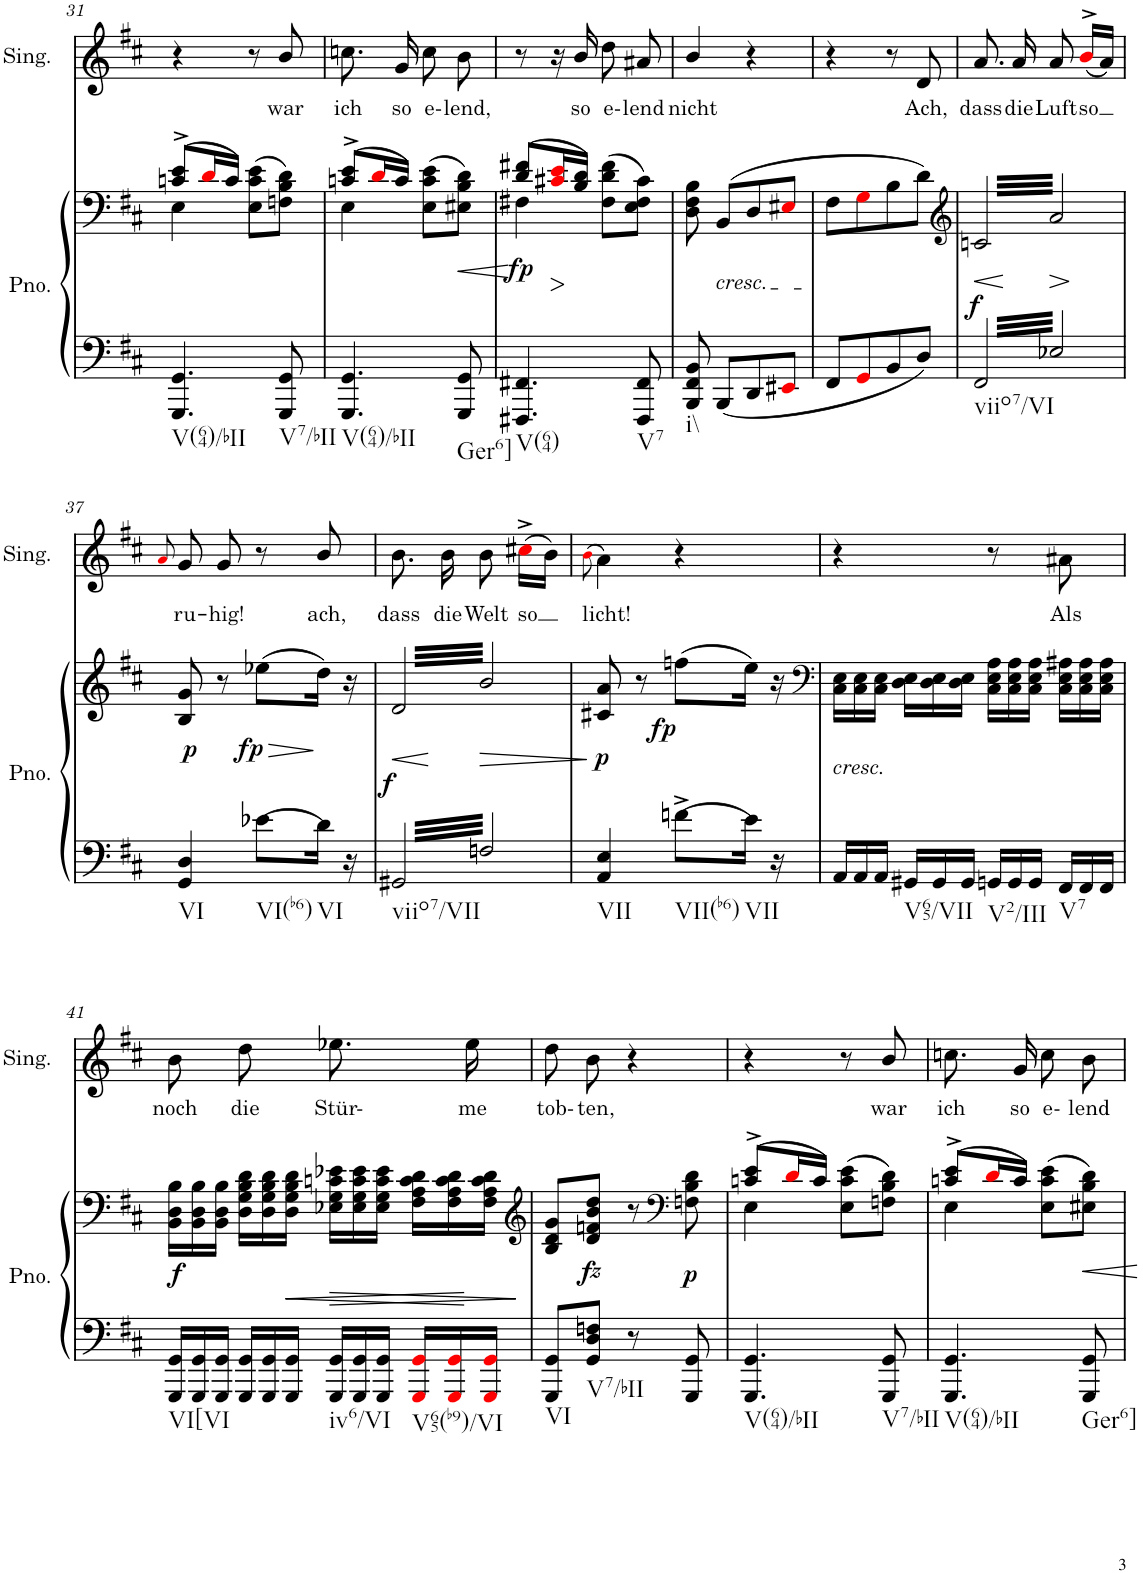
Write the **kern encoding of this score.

**kern	**kern	**dynam	**kern	**text
*part2	*part2	*part2	*part1	*part1
*staff3	*staff2	*staff2/3	*staff1	*staff1
*I"Pianoforte	*	*	*I"Singstimme	*
*I'Pno.	*	*	*I'Sing.	*
!!LO:PB:g=z
*clefF4	*clefF4	*	*clefG2	*
*k[f#c#]	*k[f#c#]	*	*k[f#c#]	*
*M2/4	*M2/4	*	*M2/4	*
=31	=31	=31	=31	=31
*	*^	*	*	*
!LO:TX:b:t=V(64)/bII	!	!	!	!	!
4.GGG/ 4.GG/	(>8cn/^ 8e/^L	4E\	.	4r	.
.	16di/L	.	.	.	.
.	16c/JJ)	.	.	.	.
.	(>8c\ 8e\L	8E\L	.	8r	.
!LO:TX:b:t=V7/bII	!	!	!	!	!
!	!	!	!	!	!LO:LY:b
8GGG/ 8GG/	8B\ 8d\J)	8Fn\J	.	8b/	war
=32	=32	=32	=32	=32	=32
!LO:TX:b:t=V(64)/bII	!	!	!	!	!
!	!	!	!	!	!LO:LY:b
4.GGG/ 4.GG/	(>8cn/^ 8e/^L	4E\	.	8.ccn\	ich
.	16di/L	.	.	.	.
!	!	!	!	!	!LO:LY:b
.	16c/JJ)	.	.	16g/	so
!	!	!	!	!	!LO:LY:b
.	(>8c\ 8e\L	8E\L	.	8cc\	e-
!LO:TX:b:t=Ger6]	!	!	!	!	!
!	!	!	!LO:HP:b	!	!LO:LY:b
8GGG/ 8GG/	8B\ 8d\J)	8E#X\J	<	8b\	lend,
*	*v	*v	*	*	*
.	.	[	.	.
=33	=33	=33	=33	=33
*	*^	*	*	*
!LO:TX:b:t=V(64)	!	!	!	!	!
!	!	!	!LO:DY:b	!	!
4.FFF#X/ 4.FF#X/	(>8d/ 8f#X/L	4F#X\	fp	8r	.
!	!	!	!LO:HP:b	!	!
.	16c#Xi/ 16ei/L	.	>	16r	.
!	!	!	!	!	!LO:LY:b
.	16B/ 16d/JJ)	.	]	16b/	so
!	!	!	!	!	!LO:LY:b
.	(>8d\ 8f#\L	8F#\L	.	8dd\	e-
!LO:TX:b:t=V7	!	!	!	!	!
!	!	!	!	!	!LO:LY:b
8FFF#/ 8FF#/	8F#\ 8c#\J)	8E\J	.	8a#X/	lend
=34	=34	=34	=34	=34	=34
!LO:TX:b:t=i\\	!	!	!	!	!
!	!	!	!	!	!LO:LY:b
*	*v	*v	*	*	*
8BBB/ 8FF#/ 8BB/	8D\ 8F#\ 8B\	.	4b/	nicht
!	!LO:TX:b:i:t=cresc.	!	!	!
8BBB/L	(8BB/L	.	.	.
8DD/	8D/	.	4r	.
8EE#Xi/J	8E#Xi/J	.	.	.
=35	=35	=35	=35	=35
8FF#/L	8F#\L	.	4r	.
8GGi/	8Gi\	.	.	.
8BB/	8B\	.	8r	.
!	!	!	!	!LO:LY:b
8D/J	8d\J)	.	8d/	Ach,
=36	=36	=36	=36	=36
*	*clefG2	*	*	*
!LO:TX:b:t=viio7/VI	!	!	!	!
!	!	!LO:HP:b	!	!LO:LY:b
!	!	!LO:DY:n=1:a=2	!	!
*	*tremolo	*	*	*
6.FF#/	64cn/LLLL	< f	8.a/	dass
.	64a/	.	.	.
.	64cn/	.	.	.
.	64a/	.	.	.
.	64cn/	.	.	.
.	64a/	.	.	.
.	64cn/	.	.	.
.	64a/	.	.	.
.	64cn/	.	.	.
.	64a/	.	.	.
.	64cn/	.	.	.
.	64a/	.	.	.
!	!	!	!	!LO:LY:b
.	64cn/	.	16a/	die
.	64a/	.	.	.
.	64cn/	.	.	.
.	64a/	.	.	.
!	!	!LO:HP:n=1:b	!	!LO:LY:b
6.E-X/	64cn/	[ >	8a/	Luft
.	64a/	.	.	.
.	64cn/	.	.	.
.	64a/	.	.	.
.	64cn/	.	.	.
.	64a/	.	.	.
.	64cn/	.	.	.
.	64a/	.	.	.
!	!	!	!	!LO:LY:b
.	64cn/	.	(16b^>i/LL	so
.	64a/	.	.	.
.	64cn/	.	.	.
.	64a/	.	.	.
.	64cn/	.	16a/JJ)	.
.	64a/	.	.	.
.	64cn/	.	.	.
.	64a/JJJJ	.	.	.
*	*Xtremolo	*	*	*
.	.	]	.	.
!!LO:LB:g=z
=37	=37	=37	=37	=37
.	.	.	8qai/	.
!LO:TX:b:t=VI	!	!	!	!
!	!	!LO:DY:b	!	!LO:LY:b
4GG/ 4D/	8B/ 8g/	p	8g/	ru-
.	.	.	.	.
.	.	.	.	.
.	.	.	.	.
.	.	.	.	.
.	.	.	.	.
.	.	.	.	.
.	.	.	.	.
!	!	!	!	!LO:LY:b
.	8r	.	8g/	-hig!
.	.	.	.	.
.	.	.	.	.
.	.	.	.	.
.	.	.	.	.
.	.	.	.	.
.	.	.	.	.
.	.	.	.	.
!LO:TX:b:t=VI(b6)	!	!	!	!
!	!	!LO:HP:b	!	!
!	!	!LO:DY:n=1:b	!	!
8e-X\L	(8ee-X\L	> fp	8r	.
!LO:TX:b:t=VI	!	!	!	!
!	!	!	!	!LO:LY:b
16d\Jk	16dd\Jk)	]	8b/	ach,
16r	16r	.	.	.
=38	=38	=38	=38	=38
!LO:TX:b:t=viio7/VII	!	!	!	!
!	!	!LO:HP:b	!	!LO:LY:b
!	!	!LO:DY:n=1:a=2	!	!
*	*tremolo	*	*	*
6.GG#X/	64d/LLLL	< f	8.b\	dass
.	64b/	.	.	.
.	64d/	.	.	.
.	64b/	.	.	.
.	64d/	.	.	.
.	64b/	.	.	.
.	64d/	.	.	.
.	64b/	.	.	.
.	64d/	.	.	.
.	64b/	.	.	.
.	64d/	.	.	.
.	64b/	.	.	.
!	!	!	!	!LO:LY:b
.	64d/	.	16b\	die
.	64b/	.	.	.
.	64d/	.	.	.
.	64b/	.	.	.
!	!	!LO:HP:n=1:b	!	!LO:LY:b
6.Fn/	64d/	[ >	8b\	Welt
.	64b/	.	.	.
.	64d/	.	.	.
.	64b/	.	.	.
.	64d/	.	.	.
.	64b/	.	.	.
.	64d/	.	.	.
.	64b/	.	.	.
!	!	!	!	!LO:LY:b
.	64d/	.	(16cc#X^i\LL	so
.	64b/	.	.	.
.	64d/	.	.	.
.	64b/	.	.	.
.	64d/	.	16b\JJ)	.
.	64b/	.	.	.
.	64d/	.	.	.
.	64b/JJJJ	.	.	.
*	*Xtremolo	*	*	*
.	.	]	.	.
=39	=39	=39	=39	=39
.	.	.	(8qbi\	.
!LO:TX:b:t=VII	!	!	!	!
!	!	!LO:DY:b	!	!LO:LY:b
4AA/ 4E/	8c#X/ 8a/	p	4a\)	licht!
.	.	.	.	.
.	.	.	.	.
.	.	.	.	.
.	.	.	.	.
.	.	.	.	.
.	.	.	.	.
.	.	.	.	.
!	!	!LO:DY:b	!	!
.	8r	fp	.	.
.	.	.	.	.
.	.	.	.	.
.	.	.	.	.
.	.	.	.	.
.	.	.	.	.
.	.	.	.	.
.	.	.	.	.
!LO:TX:b:t=VII(b6)	!	!	!	!
8fn^\L	(8ffn\L	.	4r	.
!LO:TX:b:t=VII	!	!	!	!
16e\Jk	16ee\Jk)	.	.	.
16r	16r	.	.	.
=40	=40	=40	=40	=40
*	*clefF4	*	*	*
!	!LO:TX:b:i:t=cresc.	!	!	!
24AA/LL	24C#\ 24E\LL	.	4r	.
24AA/	24C#\ 24E\	.	.	.
24AA/JJ	24C#\ 24E\JJ	.	.	.
!LO:TX:b:t=V65/VII	!	!	!	!
24GG#X/LL	24D\ 24E\LL	.	.	.
24GG#/	24D\ 24E\	.	.	.
24GG#/JJ	24D\ 24E\JJ	.	.	.
*Xtuplet	*Xtuplet	*	*	*
!LO:TX:b:t=V2/III	!	!	!	!
24GGn/LL	24C#\ 24E\ 24A\LL	.	8r	.
24GG/	24C#\ 24E\ 24A\	.	.	.
24GG/JJ	24C#\ 24E\ 24A\JJ	.	.	.
!LO:TX:b:t=V7	!	!	!	!
!	!	!	!	!LO:LY:b
24FF#/LL	24C#\ 24E\ 24A#X\LL	.	8a#X\	Als
24FF#/	24C#\ 24E\ 24A#\	.	.	.
24FF#/JJ	24C#\ 24E\ 24A#\JJ	.	.	.
!!LO:LB:g=z
=41	=41	=41	=41	=41
!LO:TX:b:t=VI[VI	!	!	!	!
!	!	!LO:DY:a=2	!	!LO:LY:b
24GGG/ 24GG/LL	24BB\ 24D\ 24B\LL	f	8b\	noch
24GGG/ 24GG/	24BB\ 24D\ 24B\	.	.	.
24GGG/ 24GG/JJ	24BB\ 24D\ 24B\JJ	.	.	.
!	!	!	!	!LO:LY:b
24GGG/ 24GG/LL	24D\ 24G\ 24B\ 24d\LL	.	8dd\	die
24GGG/ 24GG/	24D\ 24G\ 24B\ 24d\	.	.	.
!	!	!LO:HP:b	!	!
24GGG/ 24GG/JJ	24D\ 24G\ 24B\ 24d\JJ	<	.	.
!LO:TX:b:t=iv6/VI	!	!	!	!
!	!	!LO:HP:n=1:b	!	!LO:LY:b
24GGG/ 24GG/LL	24E-X\ 24G\ 24cn\ 24e-X\LL	[ >	8.ee-X\	Stür-
24GGG/ 24GG/	24E-\ 24G\ 24c\ 24e-\	]	.	.
24GGG/ 24GG/JJ	24E-\ 24G\ 24c\ 24e-\JJ	.	.	.
!LO:TX:b:t=V65(b9)/VI	!	!	!	!
24GGGi/ 24GGi/LL	24F#\ 24A\ 24c\ 24d\LL	.	.	.
24GGGi/ 24GGi/	24F#\ 24A\ 24c\ 24d\	.	.	.
!	!	!	!	!LO:LY:b
.	.	.	16ee-\	me
24GGGi/ 24GGi/JJ	24F#\ 24A\ 24c\ 24d\JJ	.	.	.
=42	=42	=42	=42	=42
*	*clefG2	*	*	*
!LO:TX:b:t=VI	!	!	!	!
!	!	!	!	!LO:LY:b
8GGG/ 8GG/L	8B/ 8d/ 8g/L	.	8dd\	tob-
!LO:TX:b:t=V7/bII	!	!	!	!
!	!	!LO:DY:b	!	!LO:LY:b
8GG/ 8D/ 8Fn/J	8d/ 8fn/ 8b/ 8dd/J	fz	8b\	ten,
8r	8r	.	4r	.
*	*clefF4	*	*	*
!	!	!LO:DY:b	!	!
8GGG/ 8GG/	8Fn\ 8B\ 8d\	p	.	.
=43	=43	=43	=43	=43
*	*^	*	*	*
!LO:TX:b:t=V(64)/bII	!	!	!	!	!
4.GGG/ 4.GG/	(>8cn/^ 8e/^L	4E\	.	4r	.
.	16di/L	.	.	.	.
.	16c/JJ)	.	.	.	.
.	(>8c\ 8e\L	8E\L	.	8r	.
!LO:TX:b:t=V7/bII	!	!	!	!	!
!	!	!	!	!	!LO:LY:b
8GGG/ 8GG/	8B\ 8d\J)	8Fn\J	.	8b/	war
=44	=44	=44	=44	=44	=44
!LO:TX:b:t=V(64)/bII	!	!	!	!	!
!	!	!	!	!	!LO:LY:b
4.GGG/ 4.GG/	(>8cn/^ 8e/^L	4E\	.	8.ccn\	ich
.	16di/L	.	.	.	.
!	!	!	!	!	!LO:LY:b
.	16c/JJ)	.	.	16g/	so
!	!	!	!	!	!LO:LY:b
.	(>8c\ 8e\L	8E\L	.	8cc\	e-
!LO:TX:b:t=Ger6]	!	!	!	!	!
!	!	!	!LO:HP:b	!	!LO:LY:b
8GGG/ 8GG/	8B\ 8d\J)	8E#X\J	<	8b\	lend
*	*v	*v	*	*	*
.	.	[	.	.
=	=	=	=	=
*-	*-	*-	*-	*-
